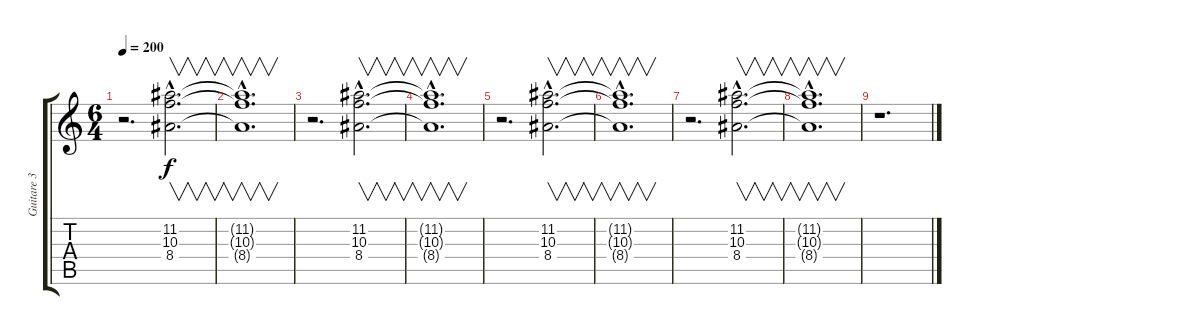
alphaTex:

\track ("Guitare 3" "Guitare 3") {instrument electricguitarclean}
\staff {score tabs}
\tuning (E4 B3 G3 D3 A2 E2) {hide}
\ts (6 4)
\tempo 200
\clef g2
\ks c
r.2{d dy f} (11.2{hac} 10.3{hac} 8.4{hac}).2{v d} |
(11.2{hac t} 10.3{hac t} 8.4{hac t}).1{v d} |
r.2{d} (11.2{hac} 10.3{hac} 8.4{hac}).2{v d} |
(11.2{hac t} 10.3{hac t} 8.4{hac t}).1{v d} |
r.2{d} (11.2{hac} 10.3{hac} 8.4{hac}).2{v d} |
(11.2{hac t} 10.3{hac t} 8.4{hac t}).1{v d} |
r.2{d} (11.2{hac} 10.3{hac} 8.4{hac}).2{v d} |
(11.2{hac t} 10.3{hac t} 8.4{hac t}).1{v d} |
r.1{d}
